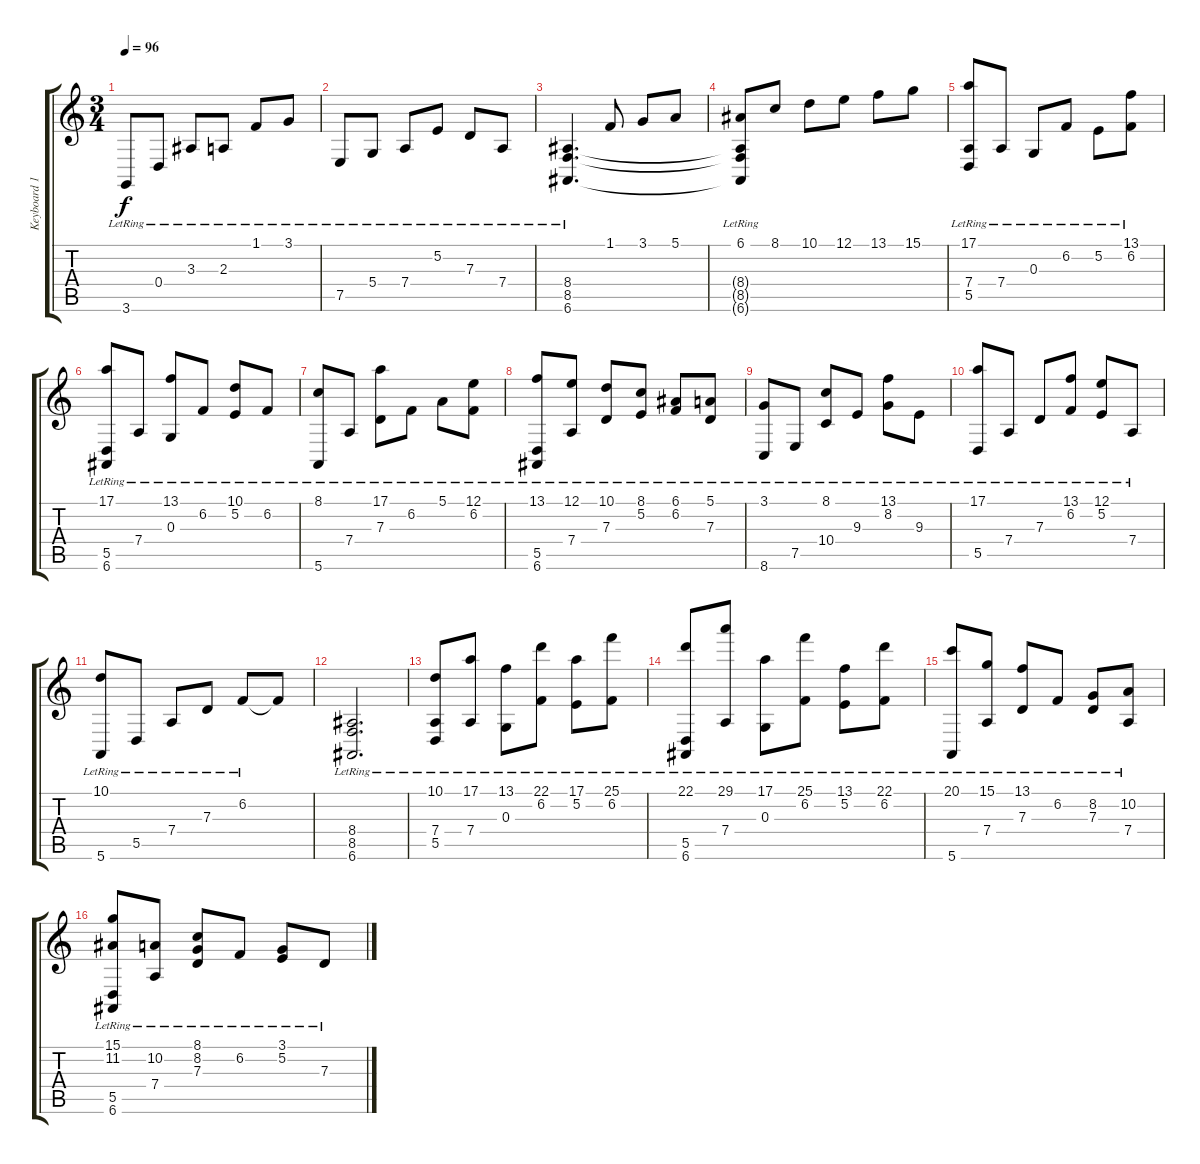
\track ("Keyboard 1" "Keyboard 1") {instrument acousticgrandpiano}
\staff {score tabs}
\tuning (E4 B3 G3 D3 A2 E2) {hide}
\ts (3 4)
\tempo 96
\clef g2
\ks c
3.6{lr}.8{dy f} 0.4{lr}.8 3.3{lr}.8 2.3{lr}.8 1.1{lr}.8 3.1{lr}.8 |
7.5{lr}.8 5.4{lr}.8 7.4{lr}.8 5.2{lr}.8 7.3{lr}.8 7.4{lr}.8 |
(8.4{lr} 8.5{lr} 6.6{lr}).4{d} 1.1.8 3.1.8 5.1.8 |
(6.1{lr} 8.4{t} 8.5{t} 6.6{t}).8 8.1.8 10.1.8 12.1.8 13.1.8 15.1.8 |
(17.1{lr} 7.4 5.5{lr}).8 7.4{lr}.8 0.3{lr}.8 6.2{lr}.8 5.2{lr}.8 (13.1{lr} 6.2{lr}).8 |
(17.1{lr} 5.5{lr} 6.6{lr}).8 7.4{lr}.8 (13.1{lr} 0.3{lr}).8 6.2{lr}.8 (10.1{lr} 5.2{lr}).8 6.2{lr}.8 |
(8.1{lr} 5.6{lr}).8 7.4{lr}.8 (17.1{lr} 7.3{lr}).8 6.2{lr}.8 5.1{lr}.8 (12.1{lr} 6.2{lr}).8 |
(13.1{lr} 5.5{lr} 6.6{lr}).8 (12.1{lr} 7.4{lr}).8 (10.1{lr} 7.3{lr}).8 (8.1{lr} 5.2).8 (6.1 6.2{lr}).8 (5.1 7.3{lr}).8 |
(3.1{lr} 8.6{lr}).8 7.5{lr}.8 (8.1 10.4{lr}).8 9.3{lr}.8 (13.1 8.2{lr}).8 9.3{lr}.8 |
(17.1 5.5{lr}).8 7.4{lr}.8 7.3{lr}.8 (13.1 6.2{lr}).8 (12.1 5.2{lr}).8 7.4{lr}.8 |
(10.1{lr} 5.6{lr}).8 5.5{lr}.8 7.4{lr}.8 7.3{lr}.8 6.2{lr}.8 6.2{t}.8 |
(8.4{lr} 8.5{lr} 6.6{lr}).2{d} |
(10.1 7.4 5.5{lr}).8 (17.1 7.4{lr}).8 (13.1 0.3{lr}).8 (22.1 6.2{lr}).8 (17.1 5.2{lr}).8 (25.1 6.2{lr}).8 |
(22.1 5.5{lr} 6.6{lr}).8 (29.1 7.4{lr}).8 (17.1 0.3{lr}).8 (25.1 6.2{lr}).8 (13.1 5.2{lr}).8 (22.1 6.2{lr}).8 |
(20.1 5.6{lr}).8 (15.1 7.4{lr}).8 (13.1 7.3{lr}).8 6.2{lr}.8 (8.2{lr} 7.3).8 (10.2{lr} 7.4).8 |
(15.1{lr} 11.2{lr} 5.5{lr} 6.6{lr}).8 (10.2{lr} 7.4{lr}).8 (8.1{lr} 8.2{lr} 7.3{lr}).8 6.2{lr}.8 (3.1{lr} 5.2{lr}).8 7.3{lr}.8
